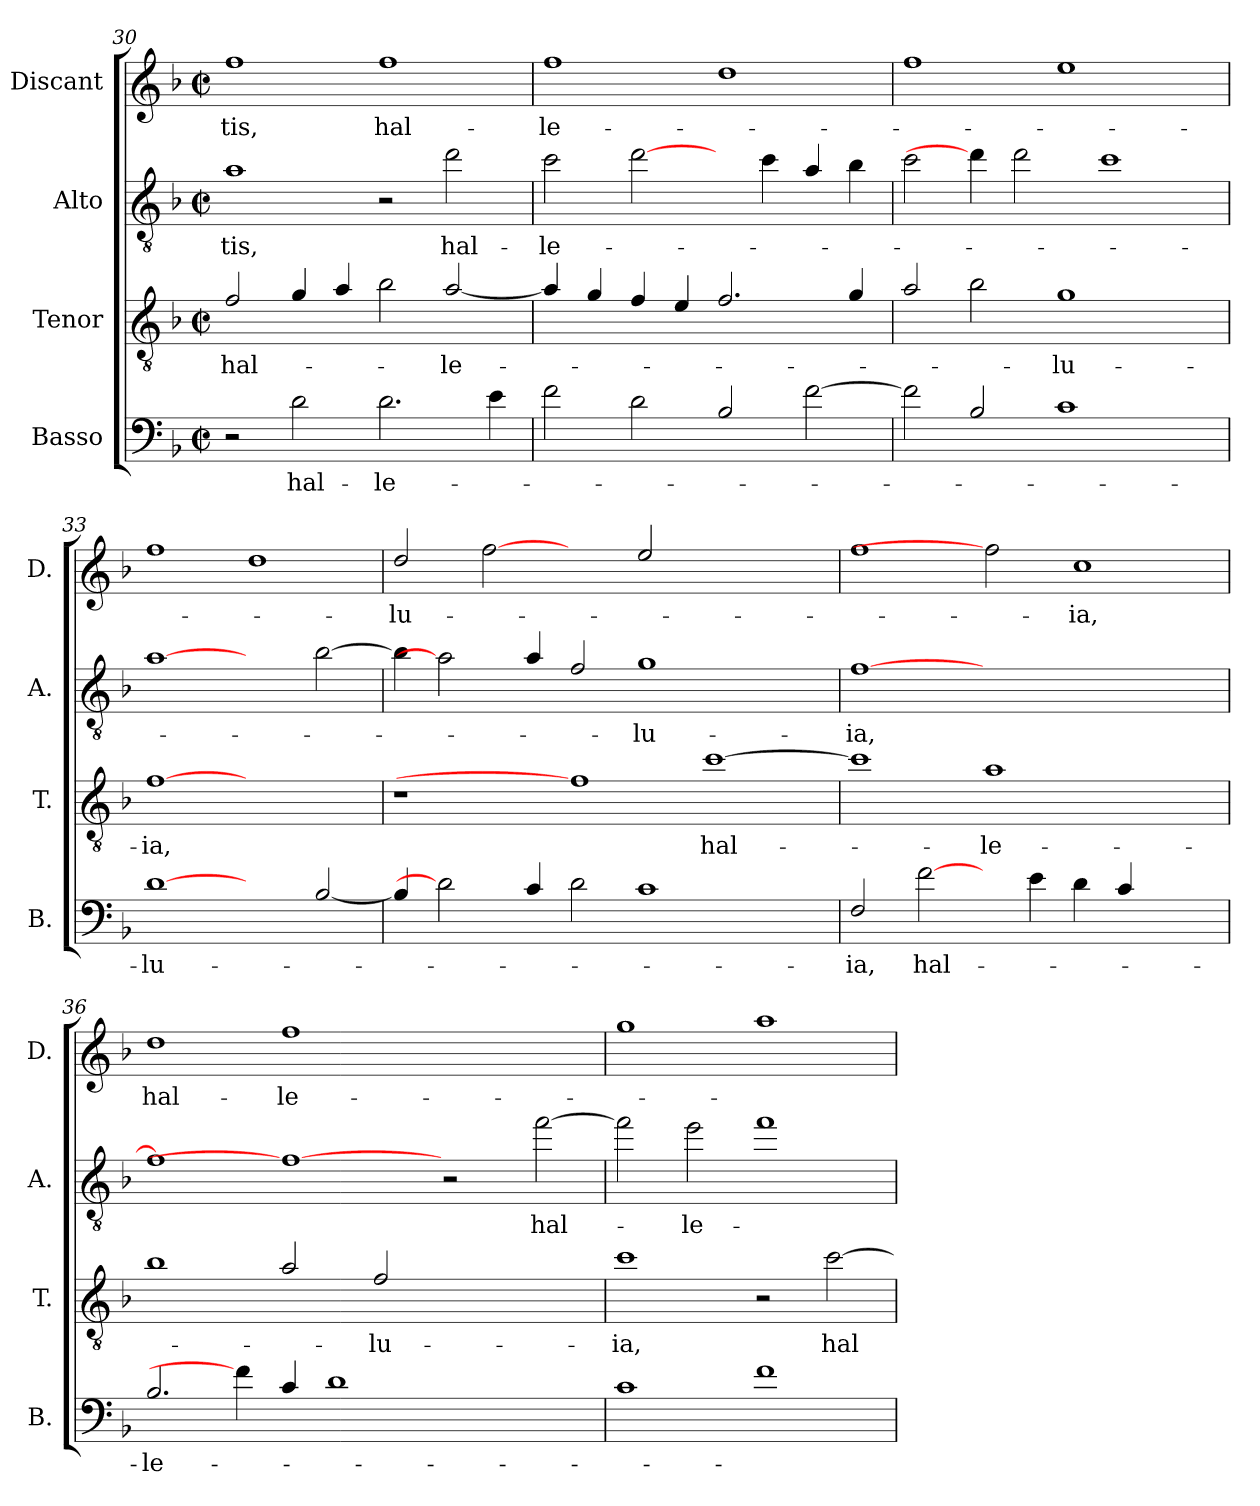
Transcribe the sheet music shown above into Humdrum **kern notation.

**kern	**text	**kern	**text	**kern	**text	**kern	**text
*part4	*part4	*part3	*part3	*part2	*part2	*part1	*part1
*staff4	*staff4	*staff3	*staff3	*staff2	*staff2	*staff1	*staff1
*I"Basso	*	*I"Tenor	*	*I"Alto	*	*I"Discant	*
*I'B.	*	*I'T.	*	*I'A.	*	*I'D.	*
!!LO:PB:g=z
*clefF4	*	*clefGv2	*	*clefGv2	*	*clefG2	*
*ITrd7c12	*	*ITrd7c12	*	*ITrd7c12	*	*ITrd7c12	*
*k[b-]	*	*k[b-]	*	*k[b-]	*	*k[b-]	*
*F:	*	*F:	*	*F:	*	*F:	*
*M2/2	*	*M2/2	*	*M2/2	*	*M2/2	*
*met(c|)	*	*met(c|)	*	*met(c|)	*	*met(c|)	*
=30	=30	=30	=30	=30	=30	=30	=30
!	!	!	!LO:LY:b	!	!LO:LY:b	!	!LO:LY:b
2r	.	2F/	hal-	1A	-tis,	1f	-tis,
!	!LO:LY:b	!	!	!	!	!	!
2D\	hal-	4G/	.	.	.	.	.
.	.	4A/	.	.	.	.	.
!	!LO:LY:b	!	!	!	!	!	!LO:LY:b
2.D\	-le-	2B-\	.	2r	.	1f	hal-
!	!	!	!LO:LY:b	!	!LO:LY:b	!	!
.	.	[2A/	-le-	2d\	hal-	.	.
4E\	.	.	.	.	.	.	.
=31	=31	=31	=31	=31	=31	=31	=31
!	!	!	!	!	!LO:LY:b	!	!LO:LY:b
2F\	.	4A/]	.	2c\	-le-	1f	-le-
.	.	4G/	.	.	.	.	.
2D\	.	4F/	.	[2d\	.	.	.
.	.	4E/	.	.	.	.	.
2BB-/	.	2.F/	.	4ryy	.	1d	.
.	.	.	.	4c\	.	.	.
[2F\	.	.	.	4A/	.	.	.
.	.	4G/	.	4B-\	.	.	.
=32	=32	=32	=32	=32	=32	=32	=32
2F\]	.	2A/	.	2c\	.	1f	.
2BB-/	.	2B-\	.	4d\]	.	.	.
.	.	.	.	2d\	.	.	.
!	!	!	!LO:LY:b	!	!	!	!
1C	.	1G	-lu-	.	.	1e	.
.	.	.	.	1c	.	.	.
4ryy	.	4ryy	.	.	.	4ryy	.
=33	=33	=33	=33	=33	=33	=33	=33
!	!LO:LY:b	!	!LO:LY:b	!	!	!	!
[1D	-lu-	[1F	-ia,	[1A	.	1f	.
2ryy	.	1ryy	.	2ryy	.	1d	.
[2BB-/	.	.	.	[2B-\	.	.	.
=34	=34	=34	=34	=34	=34	=34	=34
!	!	!	!	!	!	!	!LO:LY:b
4BB-/]	.	1r	.	4B-\]	.	2d/	-lu-
2D]	.	.	.	2A]	.	.	.
.	.	.	.	.	.	[2f	.
4C/	.	.	.	4A/	.	.	.
2D\	.	1F]	.	2F/	.	2ryy	.
!	!	!	!	!	!LO:LY:b	!	!
1C	.	.	.	1G	-lu-	2e/	.
!	!	!	!LO:LY:b	!	!	!	!
.	.	[1c	hal-	.	.	1ryy	.
2ryy	.	.	.	2ryy	.	.	.
=35	=35	=35	=35	=35	=35	=35	=35
!	!LO:LY:b	!	!	!	!LO:LY:b	!	!
2FF/	-ia,	1c]	.	[1F	-ia,	1f	.
!	!LO:LY:b	!	!	!	!	!	!
[2F\	hal-	.	.	.	.	.	.
!	!	!	!LO:LY:b	!	!	!	!
4ryy	.	1A	-le-	1.ryy	.	2f]	.
4E\	.	.	.	.	.	.	.
!	!	!	!	!	!	!	!LO:LY:b
4D\	.	.	.	.	.	1c	-ia,
4C/	.	.	.	.	.	.	.
2ryy	.	2ryy	.	.	.	.	.
!!LO:LB:g=z
=36	=36	=36	=36	=36	=36	=36	=36
!	!LO:LY:b	!	!	!	!	!	!LO:LY:b
2.BB-/	-le-	1B-	.	1F]	.	1d	hal-
4F\]	.	.	.	.	.	.	.
!	!	!	!	!	!	!	!LO:LY:b
4C/	.	2A/	.	1F_	.	1f	-le-
1D	.	.	.	.	.	.	.
!	!	!	!LO:LY:b	!	!	!	!
.	.	2F/	-lu-	.	.	.	.
.	.	1ryy	.	2r	.	1ryy	.
2.ryy	.	.	.	.	.	.	.
!	!	!	!	!	!LO:LY:b	!	!
.	.	.	.	[2f\	hal-	.	.
=37	=37	=37	=37	=37	=37	=37	=37
!	!	!	!LO:LY:b	!	!	!	!
1C	.	1c	-ia,	2f\]	.	1g	.
!	!	!	!	!	!LO:LY:b	!	!
.	.	.	.	2e\	-le-	.	.
1F	.	2r	.	1f	.	1a	.
!	!	!	!LO:LY:b	!	!	!	!
.	.	[2c\	hal-	.	.	.	.
=	=	=	=	=	=	=	=
*-	*-	*-	*-	*-	*-	*-	*-
